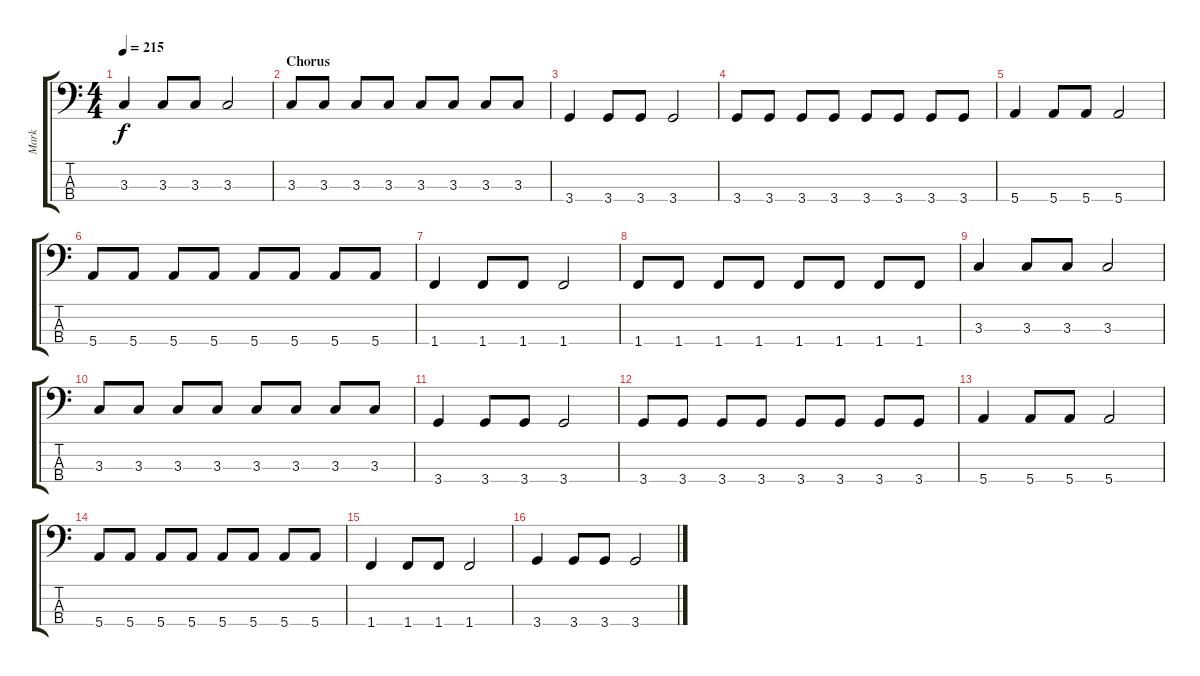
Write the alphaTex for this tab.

\track ("Mark" "Mark") {instrument acousticguitarnylon}
\staff {score tabs}
\tuning (G2 D2 A1 E1) {hide}
\ts (4 4)
\tempo 215
\clef f4
\ks c
3.3.4{dy f} 3.3.8 3.3.8 3.3.2 |
\section ("" "Chorus")
3.3.8 3.3.8 3.3.8 3.3.8 3.3.8 3.3.8 3.3.8 3.3.8 |
3.4.4 3.4.8 3.4.8 3.4.2 |
3.4.8 3.4.8 3.4.8 3.4.8 3.4.8 3.4.8 3.4.8 3.4.8 |
5.4.4 5.4.8 5.4.8 5.4.2 |
5.4.8 5.4.8 5.4.8 5.4.8 5.4.8 5.4.8 5.4.8 5.4.8 |
1.4.4 1.4.8 1.4.8 1.4.2 |
1.4.8 1.4.8 1.4.8 1.4.8 1.4.8 1.4.8 1.4.8 1.4.8 |
3.3.4 3.3.8 3.3.8 3.3.2 |
3.3.8 3.3.8 3.3.8 3.3.8 3.3.8 3.3.8 3.3.8 3.3.8 |
3.4.4 3.4.8 3.4.8 3.4.2 |
3.4.8 3.4.8 3.4.8 3.4.8 3.4.8 3.4.8 3.4.8 3.4.8 |
5.4.4 5.4.8 5.4.8 5.4.2 |
5.4.8 5.4.8 5.4.8 5.4.8 5.4.8 5.4.8 5.4.8 5.4.8 |
1.4.4 1.4.8 1.4.8 1.4.2 |
3.4.4 3.4.8 3.4.8 3.4.2
